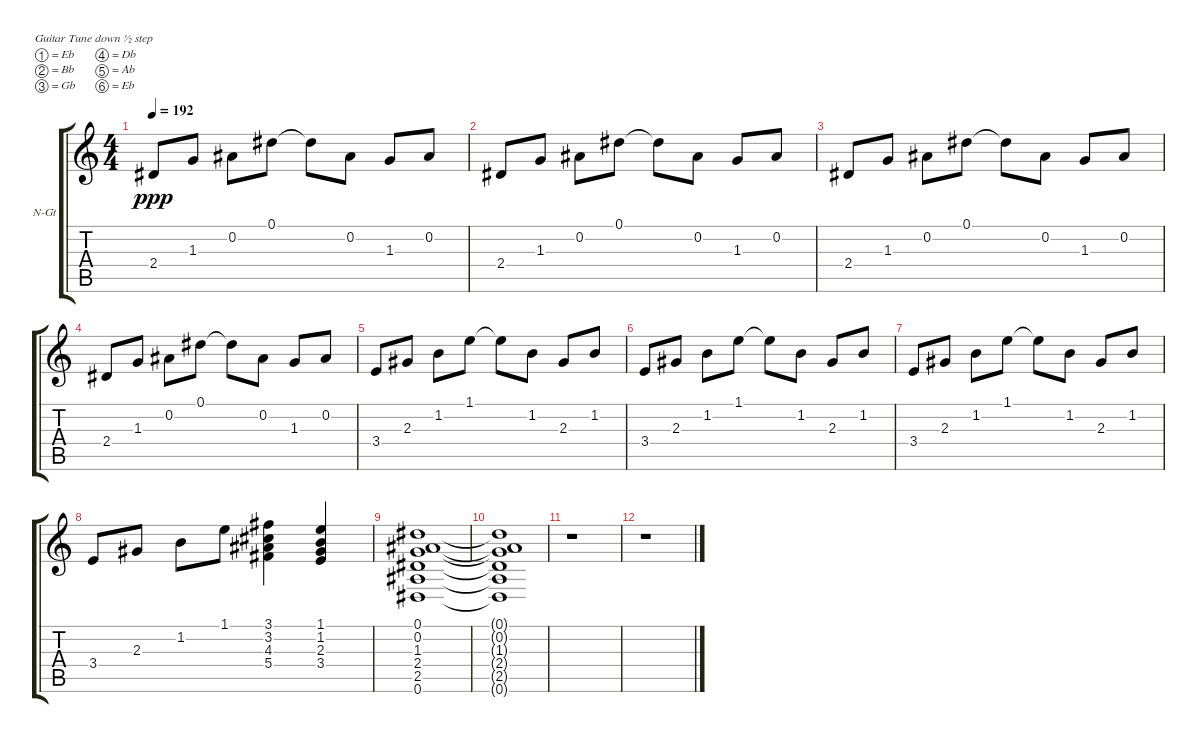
\bracketExtendMode groupsimilarinstruments
\firstSystemTrackNameOrientation horizontal
\otherSystemsTrackNameOrientation horizontal
\track ("Nylon guitar 1" "N-Gt") {instrument acousticgrandpiano}
\staff {score tabs}
\tuning (Eb4 Bb3 Gb3 Db3 Ab2 Eb2)
\displaytranspose 12
\ts (4 4)
\tempo 192
\clef g2
\ks c
2.4.8{dy ppp} 1.3.8 0.2.8 0.1.8 0.1{t}.8 0.2.8 1.3.8 0.2.8 |
2.4.8 1.3.8 0.2.8 0.1.8 0.1{t}.8 0.2.8 1.3.8 0.2.8 |
2.4.8 1.3.8 0.2.8 0.1.8 0.1{t}.8 0.2.8 1.3.8 0.2.8 |
2.4.8 1.3.8 0.2.8 0.1.8 0.1{t}.8 0.2.8 1.3.8 0.2.8 |
3.4.8 2.3.8 1.2.8 1.1.8 1.1{t}.8 1.2.8 2.3.8 1.2.8 |
3.4.8 2.3.8 1.2.8 1.1.8 1.1{t}.8 1.2.8 2.3.8 1.2.8 |
3.4.8 2.3.8 1.2.8 1.1.8 1.1{t}.8 1.2.8 2.3.8 1.2.8 |
3.4.8 2.3.8 1.2.8 1.1.8 (3.1 3.2 4.3 5.4).4 (1.1 1.2 2.3 3.4).4 |
(0.1 0.2 1.3 2.4 2.5 0.6).1 |
(0.1{t} 0.2{t} 1.3{t} 2.4{t} 2.5{t} 0.6{t}).1 |
r.1 |
r.1
